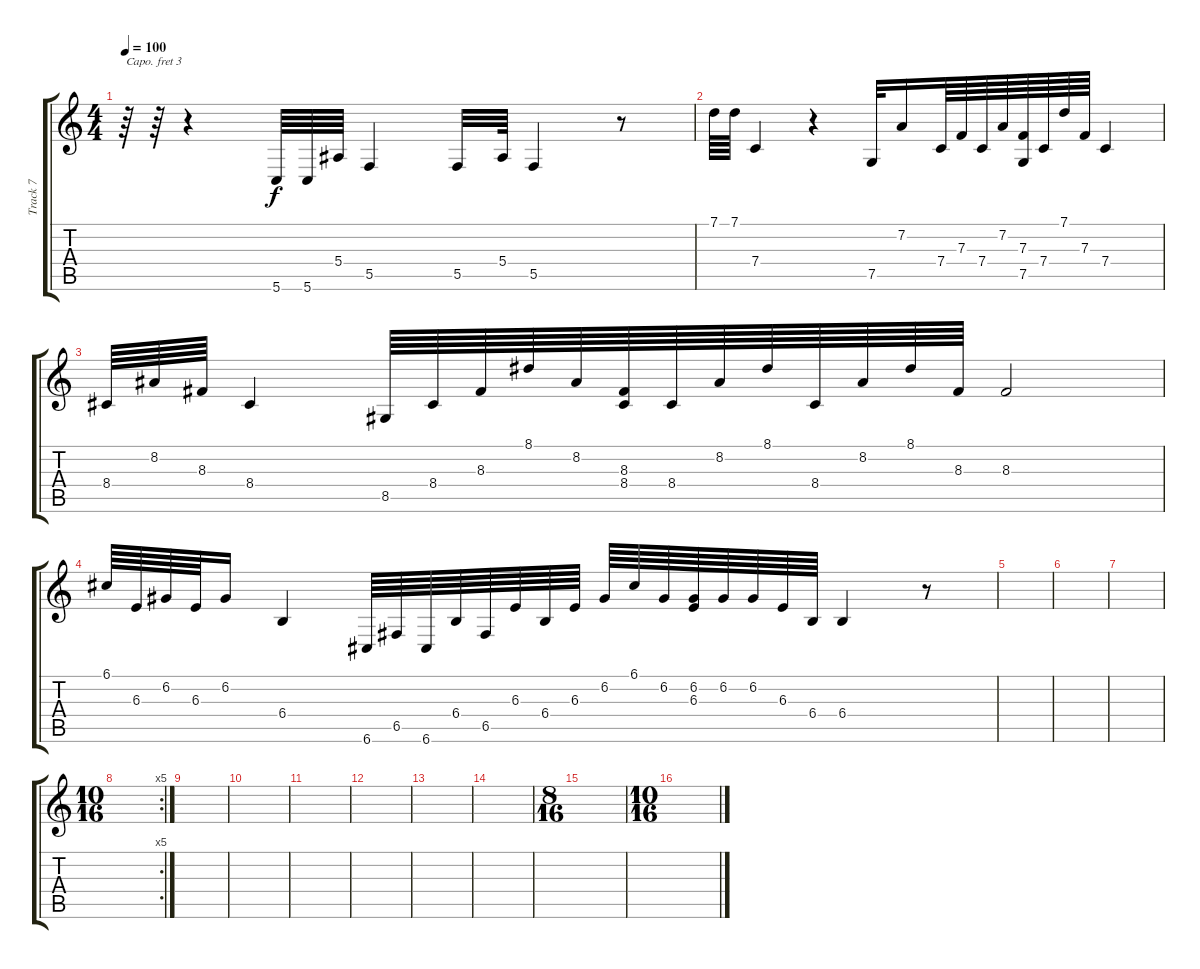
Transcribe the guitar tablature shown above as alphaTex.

\track ("Track 7" "Track 7") {instrument birdtweet}
\staff {score tabs}
\capo 3
\tuning (E4 B3 G3 D3 A2 E2) {hide}
\ts (4 4)
\tempo 100
\clef g2
\ks c
r.64{dy f instrument birdtweet} r.64 r.4 5.6.64 5.6.64 5.4.64 5.5.4 5.5.32 5.4.64 5.5.4 r.8 |
7.1.64 7.1.64 7.4.4 r.4 7.5.32 7.2.16 7.4.64 7.3.64 7.4.64 7.2.64 (7.3 7.5).64 7.4.64 7.1.64 7.3.64 7.4.4 |
8.4.64 8.2.64 8.3.64 8.4.4 8.5.64 8.4.64 8.3.64 8.1.64 8.2.64 (8.3 8.4).64 8.4.64 8.2.64 8.1.64 8.4.64 8.2.64 8.1.64 8.3.64 8.3.2 |
6.1.64 6.3.64 6.2.64 6.3.64 6.2.16 6.4.4 6.6.64 6.5.64 6.6.64 6.4.64 6.5.64 6.3.64 6.4.64 6.3.64 6.2.64 6.1.64 6.2.64 (6.2 6.3).64 6.2.64 6.2.64 6.3.64 6.4.64 6.4.4 r.8 |
|
|
|
\rc 5
\ts (10 16)
|
|
|
|
|
|
|
\ts (8 16)
|
\ts (10 16)
